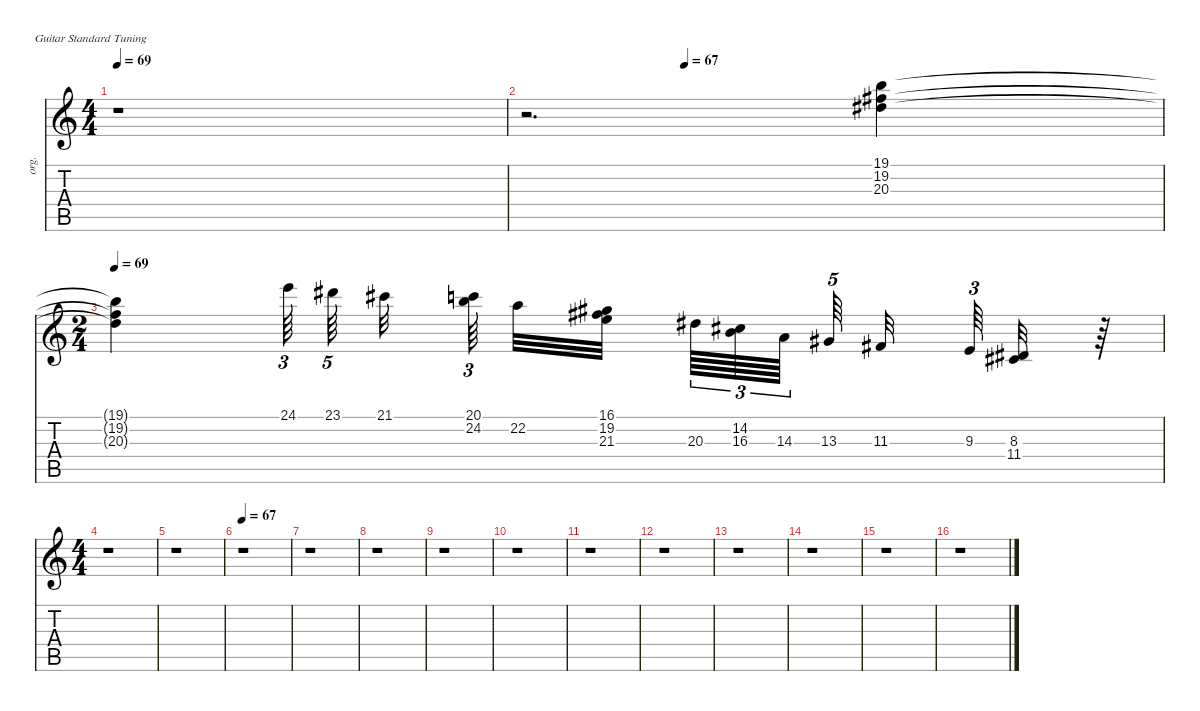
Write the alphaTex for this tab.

\defaultSystemsLayout 4
\hideDynamics
\bracketExtendMode nobrackets
\otherSystemsTrackNameOrientation horizontal
\track ("Track 13" "org.") {instrument rockorgan}
\staff {score tabs}
\tuning (E4 B3 G3 D3 A2 E2)
\ts (4 4)
\tempo 69
\clef g2
\ks c
r.1{dy f beam Down} |
\tempo (67 0.25)
r.2{d beam Down} (19.1 19.2{acc #} 20.3{acc #}).4{dy ff beam Down} |
\ts (2 4)
\beaming (8 2 2 2 2)
\tempo 69
(19.1{t} 19.2{t acc #} 20.3{t acc #}).4{dy f beam Down} 24.1.64{tu (3 2) dy pp beam Down} 23.1{acc #}.64{tu (5 4) beam Down} 21.1{acc #}.32{dy p beam Down} (20.1 24.2).64{tu (3 2) beam Down} 22.2.32{beam Down} (16.1{acc #} 19.2{acc #} 21.3).32{beam Down} 20.3{acc #}.64{tu (3 2) dy mp beam Down} (14.2{acc #} 16.3).64{tu (3 2) beam Down} 14.3.64{tu (3 2) beam Down} 13.3{acc #}.64{tu (5 4) beam Up} 11.3{acc #}.32{dy mf beam Up} 9.3.64{tu (3 2) beam Up} (8.3{acc #} 11.4{acc #}).32{beam Up} r.64{beam Up} |
\ts (4 4)
\beaming (8 2 2 2 2)
r.1{beam Down} |
r.1{beam Down} |
\tempo 67
r.1{beam Down} |
r.1{beam Down} |
r.1{beam Down} |
r.1{beam Down} |
r.1{beam Down} |
r.1{beam Down} |
r.1{beam Down} |
r.1{beam Down} |
r.1{beam Down} |
r.1{beam Down} |
r.1{beam Down}
